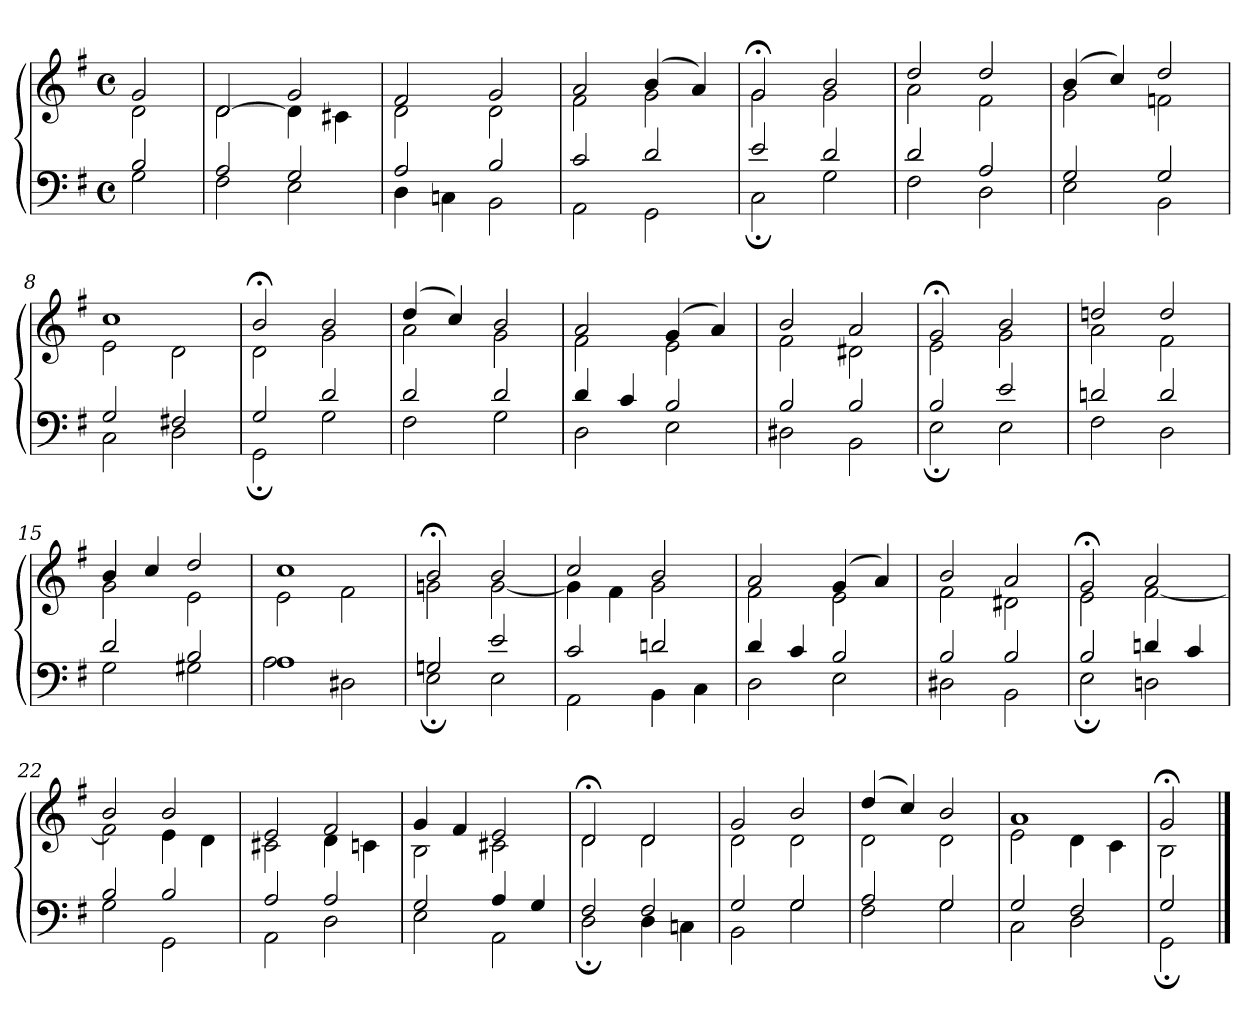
**kern	**kern
*part1	*part1
*staff2	*staff1
*clefF4	*clefG2
*k[f#]	*k[f#]
*M4/4	*M4/4
*met(c)	*met(c)
=1	=1
*^	*^
2B	2G	2g	2d
=2	=2	=2	=2
2A	2F#	[2d	2d
2G	2E	2g	4d]
.	.	.	4c#X
=3	=3	=3	=3
2A	4D	2f#	2d
.	4Cn	.	.
2B	2BB	2g	2d
=4	=4	=4	=4
2c	2AA	2a	2f#
2d	2GG	(4b	2g
.	.	4a)	.
=5	=5	=5	=5
2e	2C;	2g;<	2g
2d	2G	2b	2g
=6	=6	=6	=6
2d	2F#	2dd	2a
2A	2D	2dd	2f#
=7	=7	=7	=7
2G	2E	(4b	2g
.	.	4cc)	.
2G	2BB	2dd	2fn
=8	=8	=8	=8
2G	2C	1cc	2e
2F#X	2D	.	2d
=9	=9	=9	=9
2G	2GG;	2b;<	2d
2d	2G	2b	2g
=10	=10	=10	=10
2d	2F#	(4dd	2a
.	.	4cc)	.
2d	2G	2b	2g
!!LO:LB:g=z	!!
=11	=11	=11	=11
4d	2D	2a	2f#
4c	.	.	.
2B	2E	(4g	2e
.	.	4a)	.
=12	=12	=12	=12
2B	2D#X	2b	2f#
2B	2BB	2a	2d#X
=13	=13	=13	=13
2B	2E;	2g;<	2e
2e	2E	2b	2g
=14	=14	=14	=14
2dn	2F#	2ddn	2a
2d	2D	2dd	2f#
=15	=15	=15	=15
2d	2G	4b	2g
.	.	4cc	.
2B	2G#X	2dd	2e
=16	=16	=16	=16
1A	2A	1cc	2e
.	2D#X	.	2f#
=17	=17	=17	=17
2Gn	2E;	2b;<	2gn
2e	2E	2b	[2g
=18	=18	=18	=18
2c	2AA	2cc	4g]
.	.	.	4f#
2dn	4BB	2b	2g
.	4C	.	.
=19	=19	=19	=19
4d	2D	2a	2f#
4c	.	.	.
2B	2E	(4g	2e
.	.	4a)	.
=20	=20	=20	=20
2B	2D#X	2b	2f#
2B	2BB	2a	2d#X
!!LO:LB:g=z	!!
=21	=21	=21	=21
2B	2E;	2g;<	2e
4dn	2Dn	2a	[2f#
4c	.	.	.
=22	=22	=22	=22
2B	2G	2b	2f#]
2B	2GG	2b	4e
.	.	.	4d
=23	=23	=23	=23
2A	2AA	2e	2c#X
2A	2D	2f#	4d
.	.	.	4cn
=24	=24	=24	=24
2G	2E	4g	2B
.	.	4f#	.
4A	2AA	2e	2c#X
4G	.	.	.
=25	=25	=25	=25
2F#	2D;	2d;<	2d
2F#	4D	2d	2d
.	4Cn	.	.
=26	=26	=26	=26
2G	2BB	2g	2d
2G	2G	2b	2d
=27	=27	=27	=27
2A	2F#	(4dd	2d
.	.	4cc)	.
2G	2G	2b	2d
=28	=28	=28	=28
2G	2C	1a	2e
2F#	2D	.	4d
.	.	.	4c
=29	=29	=29	=29
2G	2GG;	2g;<	2B
*v	*v	*	*
*	*v	*v
==	==
*-	*-
